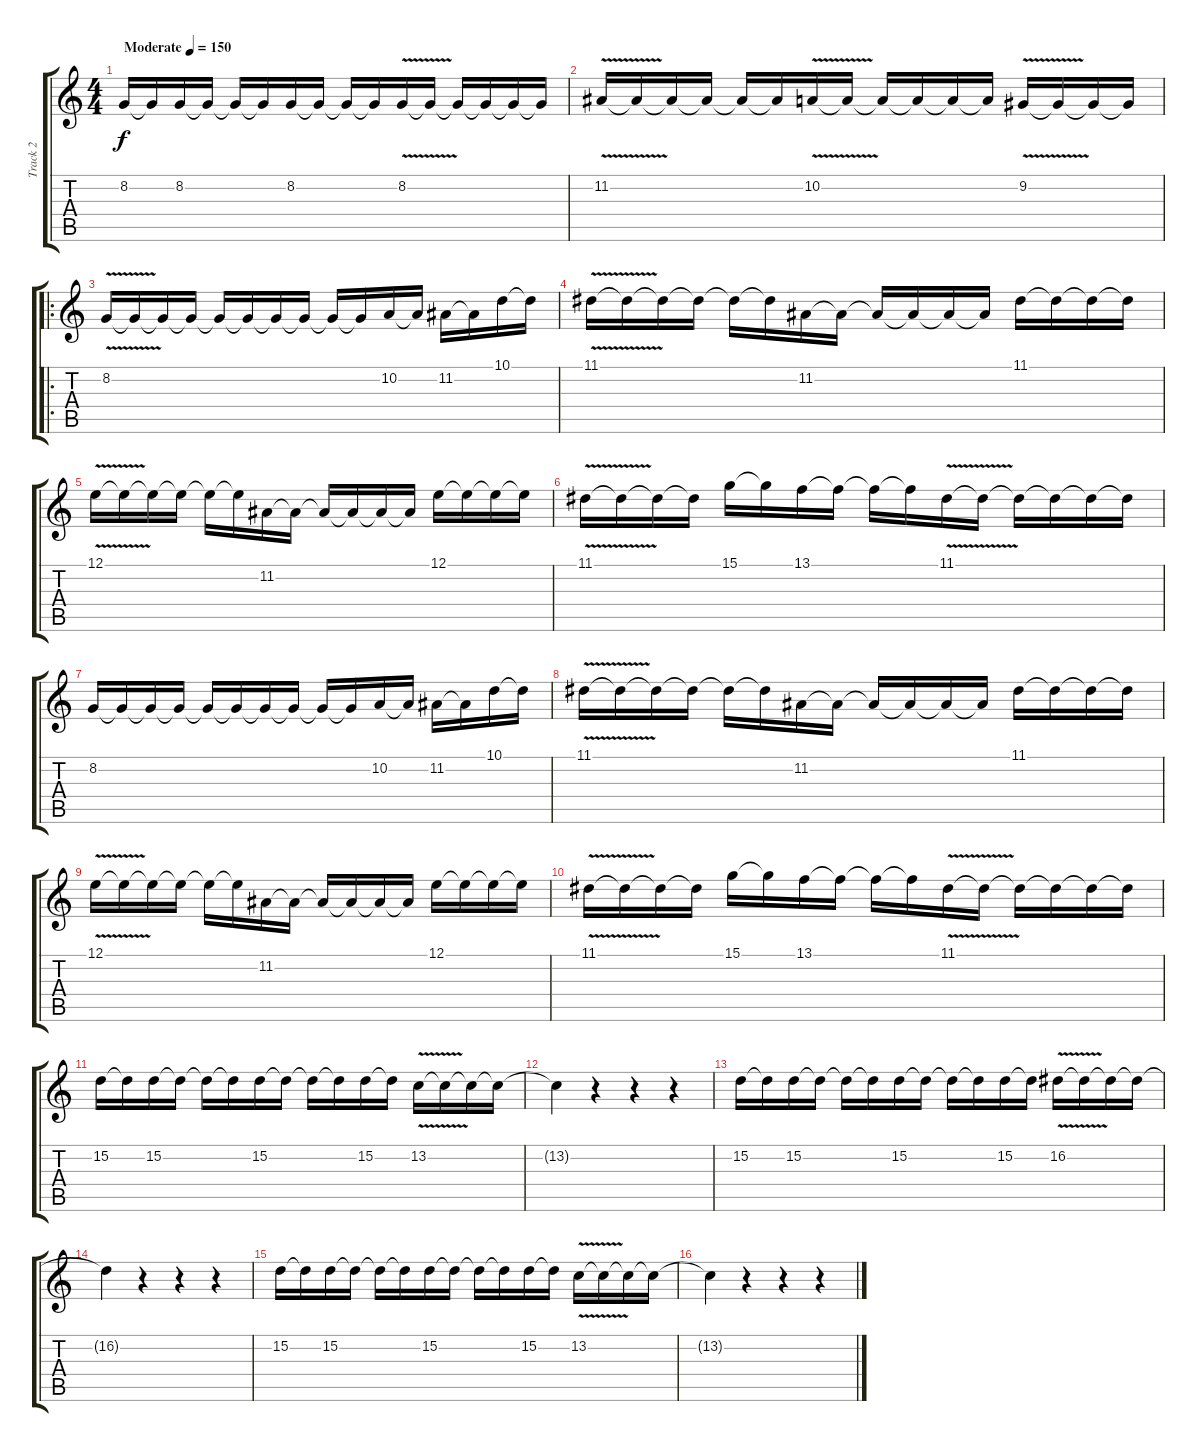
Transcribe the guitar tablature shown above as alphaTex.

\track ("Track 2" "Track 2") {instrument lead5charang}
\staff {score tabs}
\tuning (E4 B3 G3 D3 A2 E2) {hide}
\ts (4 4)
\tempo (150 "Moderate")
\clef g2
\ks c
8.2.16{dy f instrument lead5charang} 8.2{t}.16 8.2.16 8.2{t}.16 8.2{t}.16 8.2{t}.16 8.2.16 8.2{t}.16 8.2{t}.16 8.2{t}.16 8.2{v}.16 8.2{t}.16 8.2{t}.16 8.2{t}.16 8.2{t}.16 8.2{t}.16 |
11.2{v}.16 11.2{t}.16 11.2{t}.16 11.2{t}.16 11.2{t}.16 11.2{t}.16 10.2{v}.16 10.2{t}.16 10.2{t}.16 10.2{t}.16 10.2{t}.16 10.2{t}.16 9.2{v}.16 9.2{t}.16 9.2{t}.16 9.2{t}.16 |
\ro
8.2{v}.16 8.2{t}.16 8.2{t}.16 8.2{t}.16 8.2{t}.16 8.2{t}.16 8.2{t}.16 8.2{t}.16 8.2{t}.16 8.2{t}.16 10.2.16 10.2{t}.16 11.2.16 11.2{t}.16 10.1.16 10.1{t}.16 |
11.1{v}.16 11.1{t}.16 11.1{t}.16 11.1{t}.16 11.1{t}.16 11.1{t}.16 11.2.16 11.2{t}.16 11.2{t}.16 11.2{t}.16 11.2{t}.16 11.2{t}.16 11.1.16 11.1{t}.16 11.1{t}.16 11.1{t}.16 |
12.1{v}.16 12.1{t}.16 12.1{t}.16 12.1{t}.16 12.1{t}.16 12.1{t}.16 11.2.16 11.2{t}.16 11.2{t}.16 11.2{t}.16 11.2{t}.16 11.2{t}.16 12.1.16 12.1{t}.16 12.1{t}.16 12.1{t}.16 |
11.1{v}.16 11.1{t}.16 11.1{t}.16 11.1{t}.16 15.1.16 15.1{t}.16 13.1.16 13.1{t}.16 13.1{t}.16 13.1{t}.16 11.1{v}.16 11.1{t}.16 11.1{t}.16 11.1{t}.16 11.1{t}.16 11.1{t}.16 |
8.2.16 8.2{t}.16 8.2{t}.16 8.2{t}.16 8.2{t}.16 8.2{t}.16 8.2{t}.16 8.2{t}.16 8.2{t}.16 8.2{t}.16 10.2.16 10.2{t}.16 11.2.16 11.2{t}.16 10.1.16 10.1{t}.16 |
11.1{v}.16 11.1{t}.16 11.1{t}.16 11.1{t}.16 11.1{t}.16 11.1{t}.16 11.2.16 11.2{t}.16 11.2{t}.16 11.2{t}.16 11.2{t}.16 11.2{t}.16 11.1.16 11.1{t}.16 11.1{t}.16 11.1{t}.16 |
12.1{v}.16 12.1{t}.16 12.1{t}.16 12.1{t}.16 12.1{t}.16 12.1{t}.16 11.2.16 11.2{t}.16 11.2{t}.16 11.2{t}.16 11.2{t}.16 11.2{t}.16 12.1.16 12.1{t}.16 12.1{t}.16 12.1{t}.16 |
11.1{v}.16 11.1{t}.16 11.1{t}.16 11.1{t}.16 15.1.16 15.1{t}.16 13.1.16 13.1{t}.16 13.1{t}.16 13.1{t}.16 11.1{v}.16 11.1{t}.16 11.1{t}.16 11.1{t}.16 11.1{t}.16 11.1{t}.16 |
15.2.16 15.2{t}.16 15.2.16 15.2{t}.16 15.2{t}.16 15.2{t}.16 15.2.16 15.2{t}.16 15.2{t}.16 15.2{t}.16 15.2.16 15.2{t}.16 13.2{v}.16 13.2{t}.16 13.2{t}.16 13.2{t}.16 |
13.2{t}.4 r.4 r.4 r.4 |
15.2.16 15.2{t}.16 15.2.16 15.2{t}.16 15.2{t}.16 15.2{t}.16 15.2.16 15.2{t}.16 15.2{t}.16 15.2{t}.16 15.2.16 15.2{t}.16 16.2{v}.16 16.2{t}.16 16.2{t}.16 16.2{t}.16 |
16.2{t}.4 r.4 r.4 r.4 |
15.2.16 15.2{t}.16 15.2.16 15.2{t}.16 15.2{t}.16 15.2{t}.16 15.2.16 15.2{t}.16 15.2{t}.16 15.2{t}.16 15.2.16 15.2{t}.16 13.2{v}.16 13.2{t}.16 13.2{t}.16 13.2{t}.16 |
13.2{t}.4 r.4 r.4 r.4
